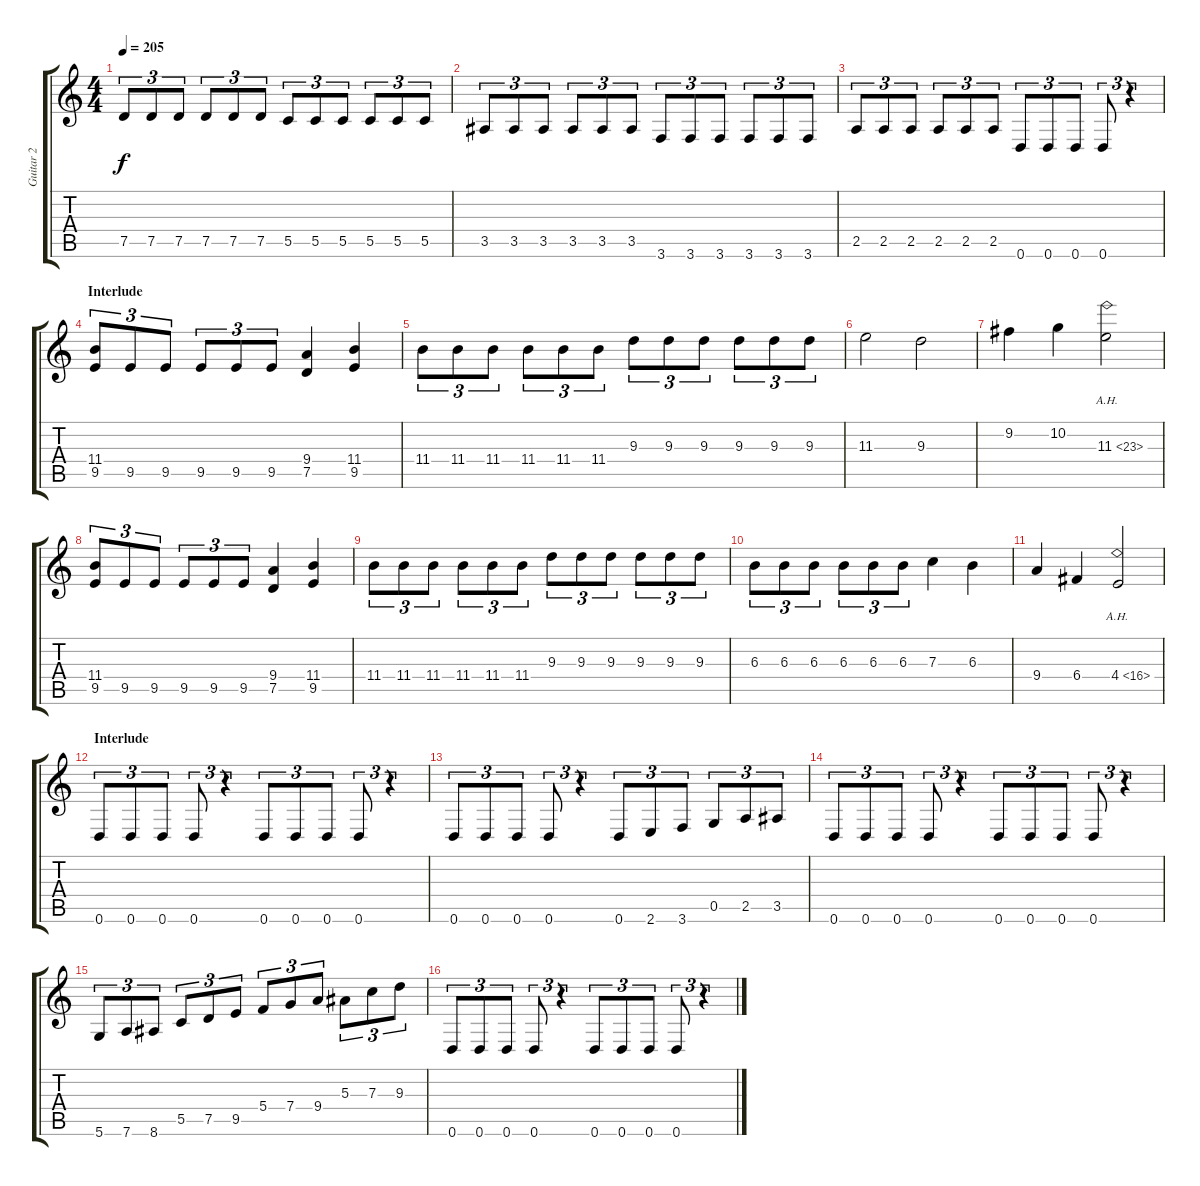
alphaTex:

\track ("Guitar 2" "Guitar 2") {instrument distortionguitar}
\staff {score tabs}
\tuning (D4 A3 F3 C3 G2 D2) {hide}
\ts (4 4)
\tempo 205
\clef g2
\ks c
7.5.8{tu (3 2) dy f} 7.5.8{tu (3 2)} 7.5.8{tu (3 2)} 7.5.8{tu (3 2)} 7.5.8{tu (3 2)} 7.5.8{tu (3 2)} 5.5.8{tu (3 2)} 5.5.8{tu (3 2)} 5.5.8{tu (3 2)} 5.5.8{tu (3 2)} 5.5.8{tu (3 2)} 5.5.8{tu (3 2)} |
3.5.8{tu (3 2)} 3.5.8{tu (3 2)} 3.5.8{tu (3 2)} 3.5.8{tu (3 2)} 3.5.8{tu (3 2)} 3.5.8{tu (3 2)} 3.6.8{tu (3 2)} 3.6.8{tu (3 2)} 3.6.8{tu (3 2)} 3.6.8{tu (3 2)} 3.6.8{tu (3 2)} 3.6.8{tu (3 2)} |
2.5.8{tu (3 2)} 2.5.8{tu (3 2)} 2.5.8{tu (3 2)} 2.5.8{tu (3 2)} 2.5.8{tu (3 2)} 2.5.8{tu (3 2)} 0.6.8{tu (3 2)} 0.6.8{tu (3 2)} 0.6.8{tu (3 2)} 0.6.8{tu (3 2)} r.4{tu (3 2)} |
\section ("" "Interlude")
(11.4 9.5).8{tu (3 2)} 9.5.8{tu (3 2)} 9.5.8{tu (3 2)} 9.5.8{tu (3 2)} 9.5.8{tu (3 2)} 9.5.8{tu (3 2)} (9.4 7.5).4 (11.4 9.5).4 |
11.4.8{tu (3 2)} 11.4.8{tu (3 2)} 11.4.8{tu (3 2)} 11.4.8{tu (3 2)} 11.4.8{tu (3 2)} 11.4.8{tu (3 2)} 9.3.8{tu (3 2)} 9.3.8{tu (3 2)} 9.3.8{tu (3 2)} 9.3.8{tu (3 2)} 9.3.8{tu (3 2)} 9.3.8{tu (3 2)} |
11.3.2 9.3.2 |
9.2.4 10.2.4 11.3{ah 12}.2 |
(11.4 9.5).8{tu (3 2)} 9.5.8{tu (3 2)} 9.5.8{tu (3 2)} 9.5.8{tu (3 2)} 9.5.8{tu (3 2)} 9.5.8{tu (3 2)} (9.4 7.5).4 (11.4 9.5).4 |
11.4.8{tu (3 2)} 11.4.8{tu (3 2)} 11.4.8{tu (3 2)} 11.4.8{tu (3 2)} 11.4.8{tu (3 2)} 11.4.8{tu (3 2)} 9.3.8{tu (3 2)} 9.3.8{tu (3 2)} 9.3.8{tu (3 2)} 9.3.8{tu (3 2)} 9.3.8{tu (3 2)} 9.3.8{tu (3 2)} |
6.3.8{tu (3 2)} 6.3.8{tu (3 2)} 6.3.8{tu (3 2)} 6.3.8{tu (3 2)} 6.3.8{tu (3 2)} 6.3.8{tu (3 2)} 7.3.4 6.3.4 |
9.4.4 6.4.4 4.4{ah 12}.2 |
\section ("" "Interlude")
0.6.8{tu (3 2)} 0.6.8{tu (3 2)} 0.6.8{tu (3 2)} 0.6.8{tu (3 2)} r.4{tu (3 2)} 0.6.8{tu (3 2)} 0.6.8{tu (3 2)} 0.6.8{tu (3 2)} 0.6.8{tu (3 2)} r.4{tu (3 2)} |
0.6.8{tu (3 2)} 0.6.8{tu (3 2)} 0.6.8{tu (3 2)} 0.6.8{tu (3 2)} r.4{tu (3 2)} 0.6.8{tu (3 2)} 2.6.8{tu (3 2)} 3.6.8{tu (3 2)} 0.5.8{tu (3 2)} 2.5.8{tu (3 2)} 3.5.8{tu (3 2)} |
0.6.8{tu (3 2)} 0.6.8{tu (3 2)} 0.6.8{tu (3 2)} 0.6.8{tu (3 2)} r.4{tu (3 2)} 0.6.8{tu (3 2)} 0.6.8{tu (3 2)} 0.6.8{tu (3 2)} 0.6.8{tu (3 2)} r.4{tu (3 2)} |
5.6.8{tu (3 2)} 7.6.8{tu (3 2)} 8.6.8{tu (3 2)} 5.5.8{tu (3 2)} 7.5.8{tu (3 2)} 9.5.8{tu (3 2)} 5.4.8{tu (3 2)} 7.4.8{tu (3 2)} 9.4.8{tu (3 2)} 5.3.8{tu (3 2)} 7.3.8{tu (3 2)} 9.3.8{tu (3 2)} |
0.6.8{tu (3 2)} 0.6.8{tu (3 2)} 0.6.8{tu (3 2)} 0.6.8{tu (3 2)} r.4{tu (3 2)} 0.6.8{tu (3 2)} 0.6.8{tu (3 2)} 0.6.8{tu (3 2)} 0.6.8{tu (3 2)} r.4{tu (3 2)}
